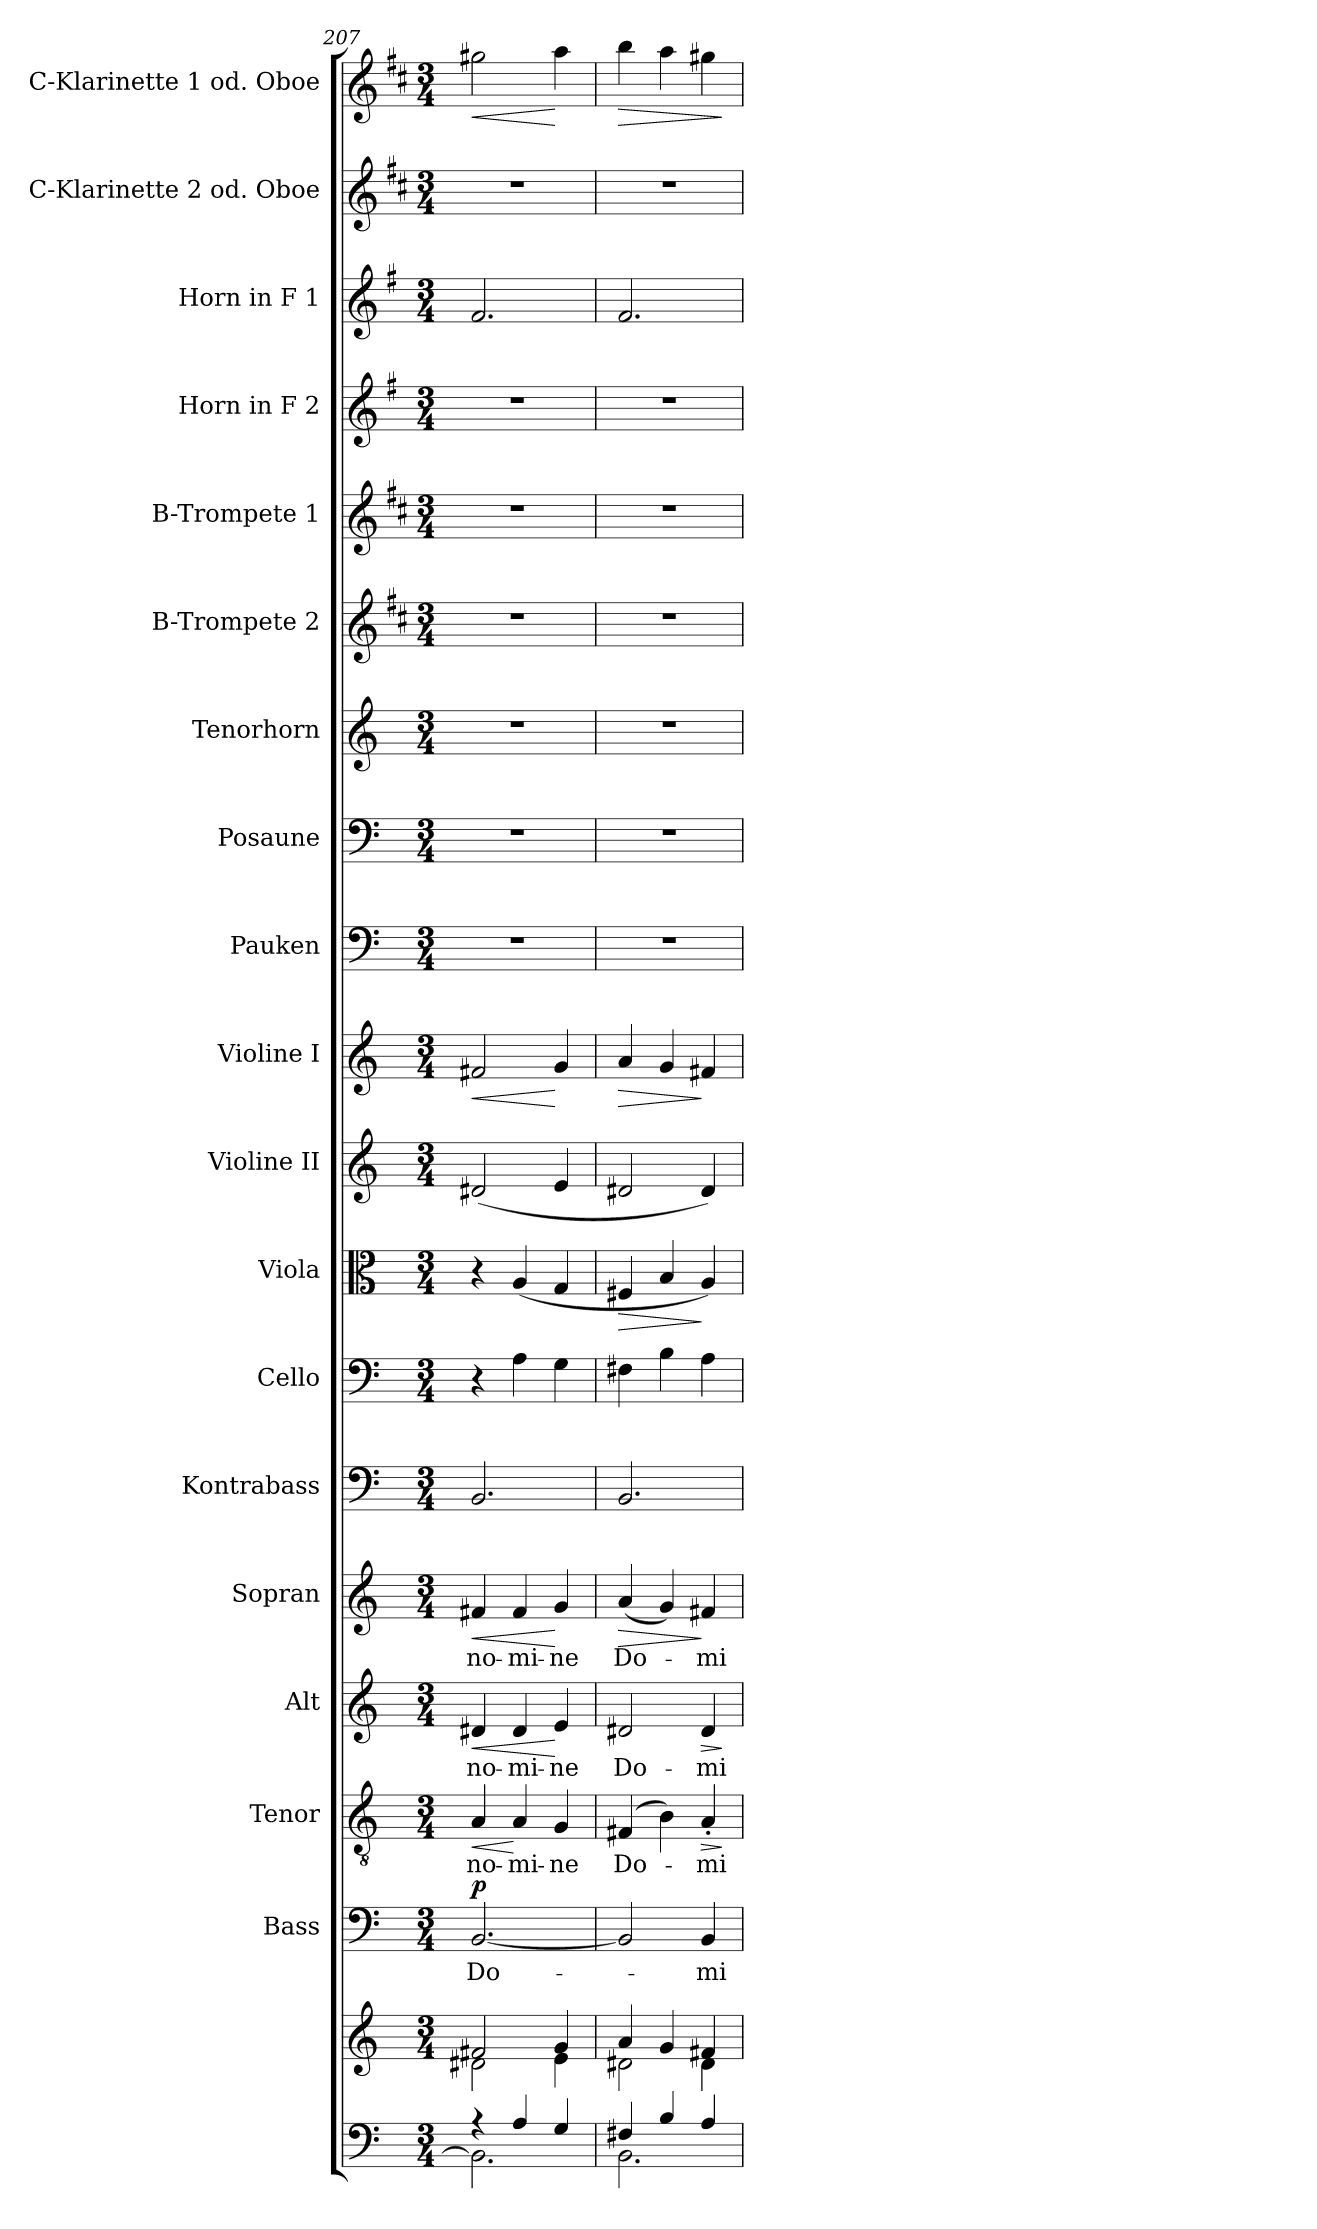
**kern	**kern	**kern	**text	**dynam	**kern	**text	**dynam	**kern	**text	**dynam	**kern	**text	**dynam	**kern	**kern	**kern	**dynam	**kern	**kern	**dynam	**kern	**kern	**kern	**kern	**kern	**kern	**kern	**kern	**kern	**dynam
*part19	*part19	*part18	*part18	*part18	*part17	*part17	*part17	*part16	*part16	*part16	*part15	*part15	*part15	*part14	*part13	*part12	*part12	*part11	*part10	*part10	*part9	*part8	*part7	*part6	*part5	*part4	*part3	*part2	*part1	*part1
*staff20	*staff19	*staff18	*staff18	*staff18	*staff17	*staff17	*staff17	*staff16	*staff16	*staff16	*staff15	*staff15	*staff15	*staff14	*staff13	*staff12	*staff12	*staff11	*staff10	*staff10	*staff9	*staff8	*staff7	*staff6	*staff5	*staff4	*staff3	*staff2	*staff1	*staff1
*	*	*I"Bass	*	*	*I"Tenor	*	*	*I"Alt	*	*	*I"Sopran	*	*	*I"Kontrabass	*I"Cello	*I"Viola	*	*I"Violine II	*I"Violine I	*	*I"Pauken	*I"Posaune	*I"Tenorhorn	*I"B-Trompete 2	*I"B-Trompete 1	*I"Horn in F 2	*I"Horn in F 1	*I"C-Klarinette 2 od. Oboe	*I"C-Klarinette 1 od. Oboe	*
*	*	*I'B.	*	*	*I'T.	*	*	*I'A.	*	*	*I'S.	*	*	*I'Kb.	*	*I'Vla.	*	*I'Vl. II	*I'Vl. I	*	*I'Pk.	*I'Pos.	*I'T. Hrn.	*I'B Trp. 2	*I'B Trp. 1	*	*	*I'C Kl. 2	*I'C Kl. 1	*
*clefF4	*clefG2	*clefF4	*	*	*clefGv2	*	*	*clefG2	*	*	*clefG2	*	*	*clefF4	*clefF4	*clefC3	*	*clefG2	*clefG2	*	*clefF4	*clefF4	*clefG2	*clefG2	*clefG2	*clefG2	*clefG2	*clefG2	*clefG2	*
*	*	*	*	*	*	*	*	*	*	*	*	*	*	*ITrd7c12	*	*	*	*	*	*	*	*	*ITrd8c14	*ITrd1c2	*ITrd1c2	*ITrd4c7	*ITrd4c7	*ITrd1c2	*ITrd1c2	*
*k[]	*k[]	*k[]	*	*	*k[]	*	*	*k[]	*	*	*k[]	*	*	*k[]	*k[]	*k[]	*	*k[]	*k[]	*	*k[]	*k[]	*k[]	*k[]	*k[]	*k[]	*k[]	*k[]	*k[]	*
*C:	*C:	*C:	*	*	*C:	*	*	*C:	*	*	*C:	*	*	*C:	*C:	*C:	*	*C:	*C:	*	*C:	*C:	*C:	*C:	*C:	*C:	*C:	*C:	*C:	*
*M3/4	*M3/4	*M3/4	*	*	*M3/4	*	*	*M3/4	*	*	*M3/4	*	*	*M3/4	*M3/4	*M3/4	*	*M3/4	*M3/4	*	*M3/4	*M3/4	*M3/4	*M3/4	*M3/4	*M3/4	*M3/4	*M3/4	*M3/4	*
=207	=207	=207	=207	=207	=207	=207	=207	=207	=207	=207	=207	=207	=207	=207	=207	=207	=207	=207	=207	=207	=207	=207	=207	=207	=207	=207	=207	=207	=207	=207
*^	*^	*	*	*	*	*	*	*	*	*	*	*	*	*	*	*	*	*	*	*	*	*	*	*	*	*	*	*	*	*
!	!	!	!	!	!LO:LY:b	!LO:DY:a	!	!LO:LY:b	!LO:HP:b	!	!LO:LY:b	!LO:HP:b	!	!LO:LY:b	!LO:HP:b	!	!	!	!	!	!	!LO:HP:b	!	!	!	!	!	!	!	!	!	!LO:HP:b
4rA	2.BB\]	2f#X/	2d#X\	[2.BB/	Do-	p	4A/	no-	<	4d#X/	no-	<	4f#X/	no-	<	2.BBB/	4r	4r	.	(<2d#X/	2f#X/	<	2.r	2.r	2.r	2.r	2.r	2.r	2.B/	2.r	2ff#X\	<
!	!	!	!	!	!	!	!	!LO:LY:b	!	!	!LO:LY:b	!	!	!LO:LY:b	!	!	!	!	!	!	!	!	!	!	!	!	!	!	!	!	!	!
4A/	.	.	.	.	.	.	4A/	-mi-	[	4d#/	-mi-	.	4f#/	-mi-	.	.	4A\	(<4A/	.	.	.	.	.	.	.	.	.	.	.	.	.	.
!	!	!	!	!	!	!	!	!LO:LY:b	!	!	!LO:LY:b	!	!	!LO:LY:b	!	!	!	!	!	!	!	!	!	!	!	!	!	!	!	!	!	!
4G/	.	4g/	4e\	.	.	.	4G/	-ne	.	4e/	-ne	[	4g/	-ne	[	.	4G\	4G/	.	4e/	4g/	[	.	.	.	.	.	.	.	.	4gg\	[
!!LO:PB:g=z
=208	=208	=208	=208	=208	=208	=208	=208	=208	=208	=208	=208	=208	=208	=208	=208	=208	=208	=208	=208	=208	=208	=208	=208	=208	=208	=208	=208	=208	=208	=208	=208	=208
!	!	!	!	!	!	!	!	!LO:LY:b	!	!	!LO:LY:b	!	!	!LO:LY:b	!LO:HP:b	!	!	!	!LO:HP:b	!	!	!LO:HP:b	!	!	!	!	!	!	!	!	!	!LO:HP:b
4F#X/	2.BB\	4a/	2d#X\	2BB/]	.	.	(4F#X/	Do-	.	2d#X/	Do-	.	(<4a/	Do-	>	2.BBB/	4F#X\	4F#X/	>	2d#X/	4a/	>	2.r	2.r	2.r	2.r	2.r	2.r	2.B/	2.r	4aa\	>
4B/	.	4g/	.	.	.	.	4B\)	.	.	.	.	.	4g/)	.	.	.	4B\	4B/	.	.	4g/	.	.	.	.	.	.	.	.	.	4gg\	.
!	!	!	!	!	!LO:LY:b	!	!	!LO:LY:b	!LO:HP:b	!	!LO:LY:b	!LO:HP:b	!	!LO:LY:b	!	!	!	!	!	!	!	!	!	!	!	!	!	!	!	!	!	!
4A/	.	4f#X/	4d#\	4BB/	-mi-	.	4A'</	-mi-	>	4d#/	-mi-	>	4f#X/	-mi-	]	.	4A\	4A/)	]	4d#/)	4f#X/	]	.	.	.	.	.	.	.	.	4ff#X\	.
*v	*v	*	*	*	*	*	*	*	*	*	*	*	*	*	*	*	*	*	*	*	*	*	*	*	*	*	*	*	*	*	*	*
*	*v	*v	*	*	*	*	*	*	*	*	*	*	*	*	*	*	*	*	*	*	*	*	*	*	*	*	*	*	*	*	*
.	.	.	.	.	.	.	]	.	.	]	.	.	.	.	.	.	.	.	.	.	.	.	.	.	.	.	.	.	.	]
=	=	=	=	=	=	=	=	=	=	=	=	=	=	=	=	=	=	=	=	=	=	=	=	=	=	=	=	=	=	=
*-	*-	*-	*-	*-	*-	*-	*-	*-	*-	*-	*-	*-	*-	*-	*-	*-	*-	*-	*-	*-	*-	*-	*-	*-	*-	*-	*-	*-	*-	*-
